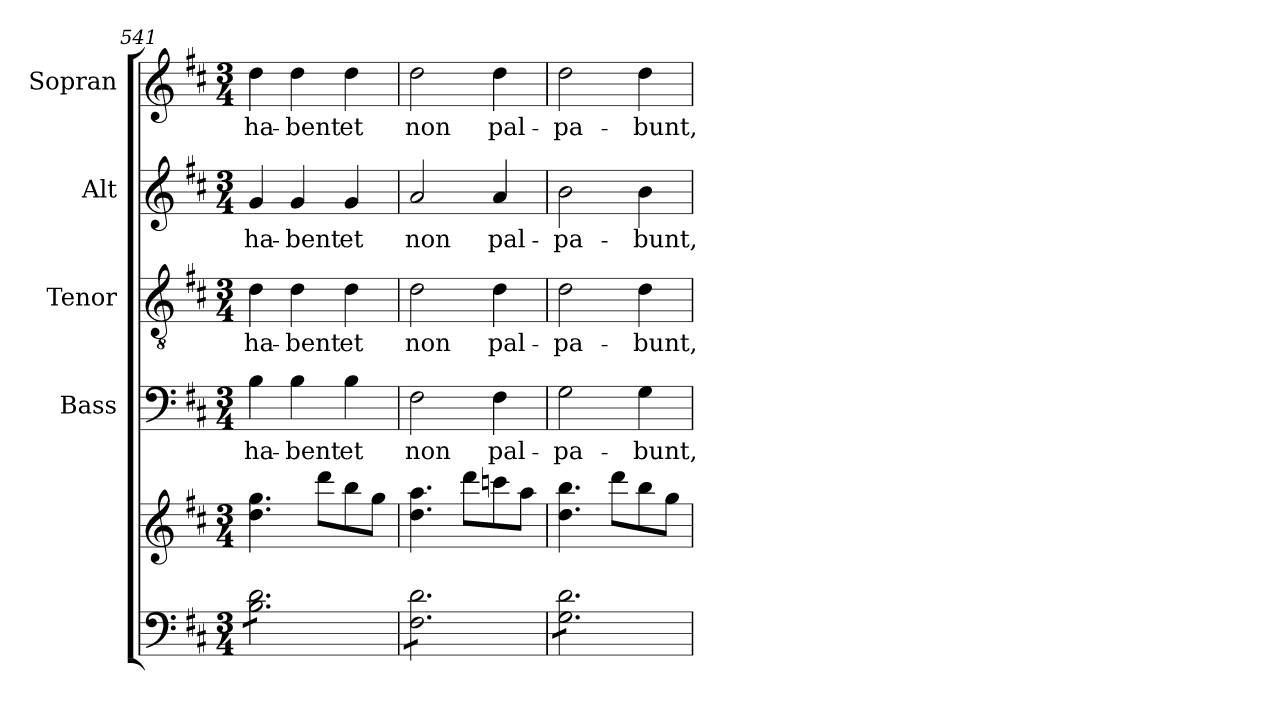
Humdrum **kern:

**kern	**kern	**kern	**text	**kern	**text	**kern	**text	**kern	**text
*part5	*part5	*part4	*part4	*part3	*part3	*part2	*part2	*part1	*part1
*staff6	*staff5	*staff4	*staff4	*staff3	*staff3	*staff2	*staff2	*staff1	*staff1
*	*	*I"Bass	*	*I"Tenor	*	*I"Alt	*	*I"Sopran	*
*	*	*I'B.	*	*I'T.	*	*I'A.	*	*I'S.	*
*clefF4	*clefG2	*clefF4	*	*clefGv2	*	*clefG2	*	*clefG2	*
*k[f#c#]	*k[f#c#]	*k[f#c#]	*	*k[f#c#]	*	*k[f#c#]	*	*k[f#c#]	*
*D:	*D:	*D:	*	*D:	*	*D:	*	*D:	*
*M3/4	*M3/4	*M3/4	*	*M3/4	*	*M3/4	*	*M3/4	*
=541	=541	=541	=541	=541	=541	=541	=541	=541	=541
!	!	!	!LO:LY:b	!	!LO:LY:b	!	!LO:LY:b	!	!LO:LY:b
*tremolo	*	*	*	*	*	*	*	*	*
8B\ 8d\L	4.dd\ 4.gg\	4B\	ha-	4d\	ha-	4g/	ha-	4dd\	ha-
8B\ 8d\	.	.	.	.	.	.	.	.	.
!	!	!	!LO:LY:b	!	!LO:LY:b	!	!LO:LY:b	!	!LO:LY:b
8B\ 8d\	.	4B\	-bent	4d\	-bent	4g/	-bent	4dd\	-bent
8B\ 8d\	8ddd\L	.	.	.	.	.	.	.	.
!	!	!	!LO:LY:b	!	!LO:LY:b	!	!LO:LY:b	!	!LO:LY:b
8B\ 8d\	8bb\	4B\	et	4d\	et	4g/	et	4dd\	et
8B\ 8d\J	8gg\J	.	.	.	.	.	.	.	.
=542	=542	=542	=542	=542	=542	=542	=542	=542	=542
!	!	!	!LO:LY:b	!	!LO:LY:b	!	!LO:LY:b	!	!LO:LY:b
8F#\ 8d\L	4.dd\ 4.aa\	2F#\	non	2d\	non	2a/	non	2dd\	non
8F#\ 8d\	.	.	.	.	.	.	.	.	.
8F#\ 8d\	.	.	.	.	.	.	.	.	.
8F#\ 8d\	8ddd\L	.	.	.	.	.	.	.	.
!	!	!	!LO:LY:b	!	!LO:LY:b	!	!LO:LY:b	!	!LO:LY:b
8F#\ 8d\	8cccn\	4F#\	pal-	4d\	pal-	4a/	pal-	4dd\	pal-
8F#\ 8d\J	8aa\J	.	.	.	.	.	.	.	.
=543	=543	=543	=543	=543	=543	=543	=543	=543	=543
!	!	!	!LO:LY:b	!	!LO:LY:b	!	!LO:LY:b	!	!LO:LY:b
8G\ 8d\L	4.dd\ 4.bb\	2G\	-pa-	2d\	-pa-	2b\	-pa-	2dd\	-pa-
8G\ 8d\	.	.	.	.	.	.	.	.	.
8G\ 8d\	.	.	.	.	.	.	.	.	.
8G\ 8d\	8ddd\L	.	.	.	.	.	.	.	.
!	!	!	!LO:LY:b	!	!LO:LY:b	!	!LO:LY:b	!	!LO:LY:b
8G\ 8d\	8bb\	4G\	-bunt,	4d\	-bunt,	4b\	-bunt,	4dd\	-bunt,
8G\ 8d\J	8gg\J	.	.	.	.	.	.	.	.
*Xtremolo	*	*	*	*	*	*	*	*	*
=	=	=	=	=	=	=	=	=	=
*-	*-	*-	*-	*-	*-	*-	*-	*-	*-
